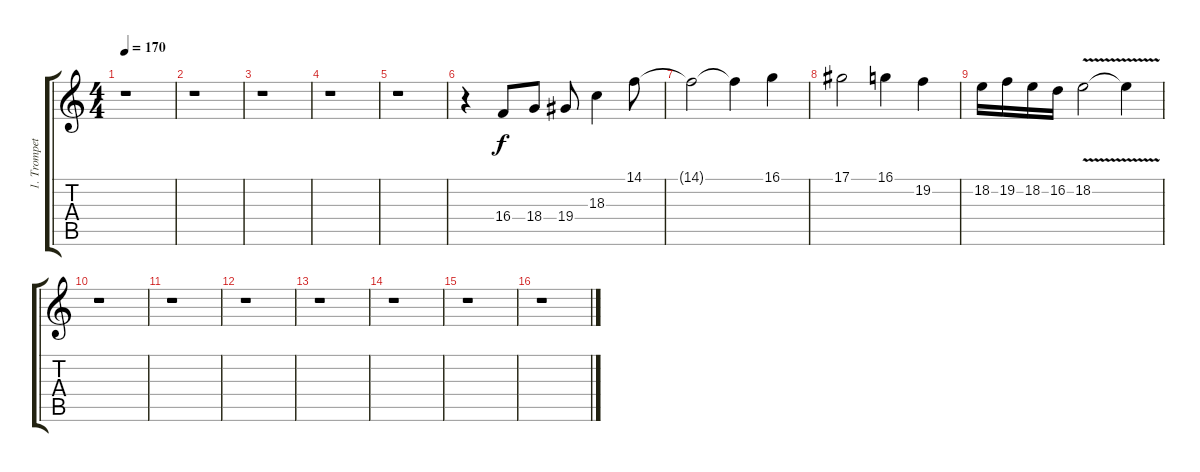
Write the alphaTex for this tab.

\track ("1. Trompete" "1. Trompet") {instrument trumpet}
\staff {score tabs}
\tuning (Eb4 Bb3 Gb3 Db3 Ab2 Eb2) {hide}
\ts (4 4)
\tempo 170
\clef g2
\ks c
r.1{dy f instrument trumpet} |
r.1 |
r.1 |
r.1 |
r.1 |
r.4 16.4.8 18.4.8 19.4.8 18.3.4 14.1.8 |
14.1{t}.2 14.1{t}.4 16.1.4 |
17.1.2 16.1.4 19.2.4 |
18.2.16 19.2.16 18.2.16 16.2.16 18.2{v}.2 18.2{t}.4 |
r.1 |
r.1 |
r.1 |
r.1 |
r.1 |
r.1 |
r.1
